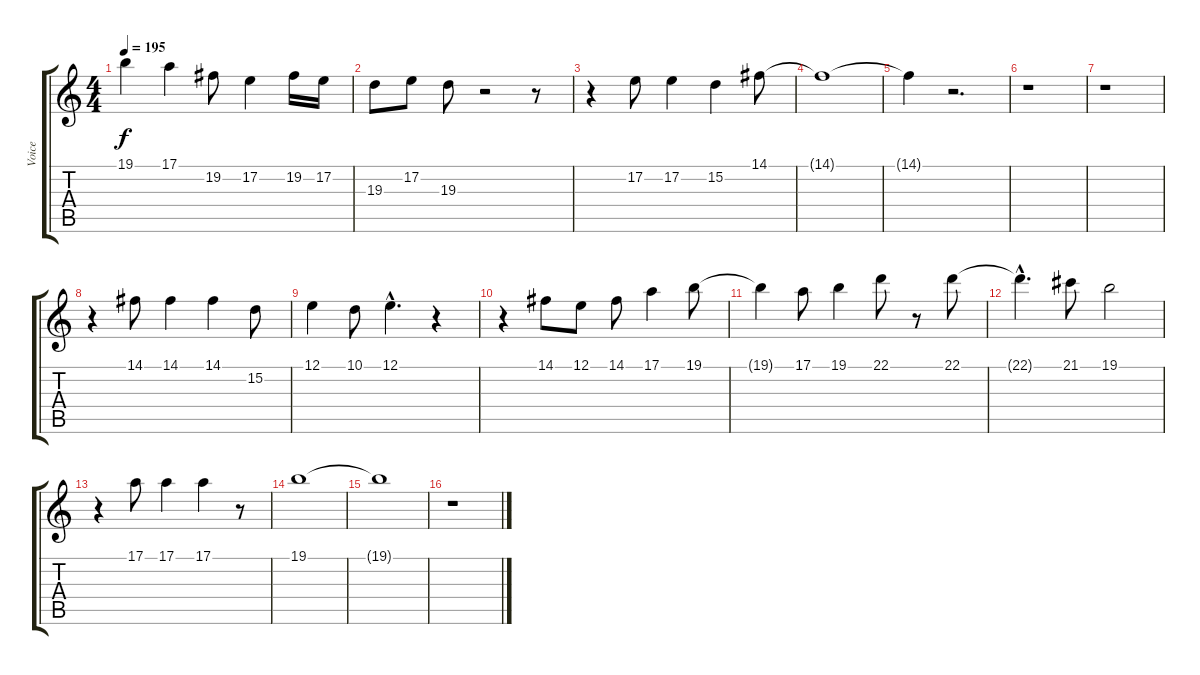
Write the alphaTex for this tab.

\track ("Voice" "Voice") {instrument rockorgan}
\staff {score tabs}
\tuning (E4 B3 G3 D3 A2 E2) {hide}
\ts (4 4)
\tempo 195
\clef g2
\ks c
19.1{t}.4{dy f} 17.1.4 19.2.8 17.2.4 19.2.16 17.2.16 |
19.3.8 17.2.8 19.3.8 r.2 r.8 |
r.4 17.2.8 17.2.4 15.2.4 14.1.8 |
14.1{t}.1 |
14.1{t}.4 r.2{d} |
r.1 |
r.1 |
r.4 14.1.8 14.1.4 14.1.4 15.2.8 |
12.1.4 10.1.8 12.1{hac}.4{d} r.4 |
r.4 14.1.8 12.1.8 14.1.8 17.1.4 19.1.8 |
19.1{t}.4 17.1.8 19.1.4 22.1.8 r.8 22.1.8 |
22.1{hac t}.4{d} 21.1.8 19.1.2 |
r.4 17.1.8 17.1.4 17.1.4 r.8 |
19.1.1 |
19.1{t}.1 |
r.1
